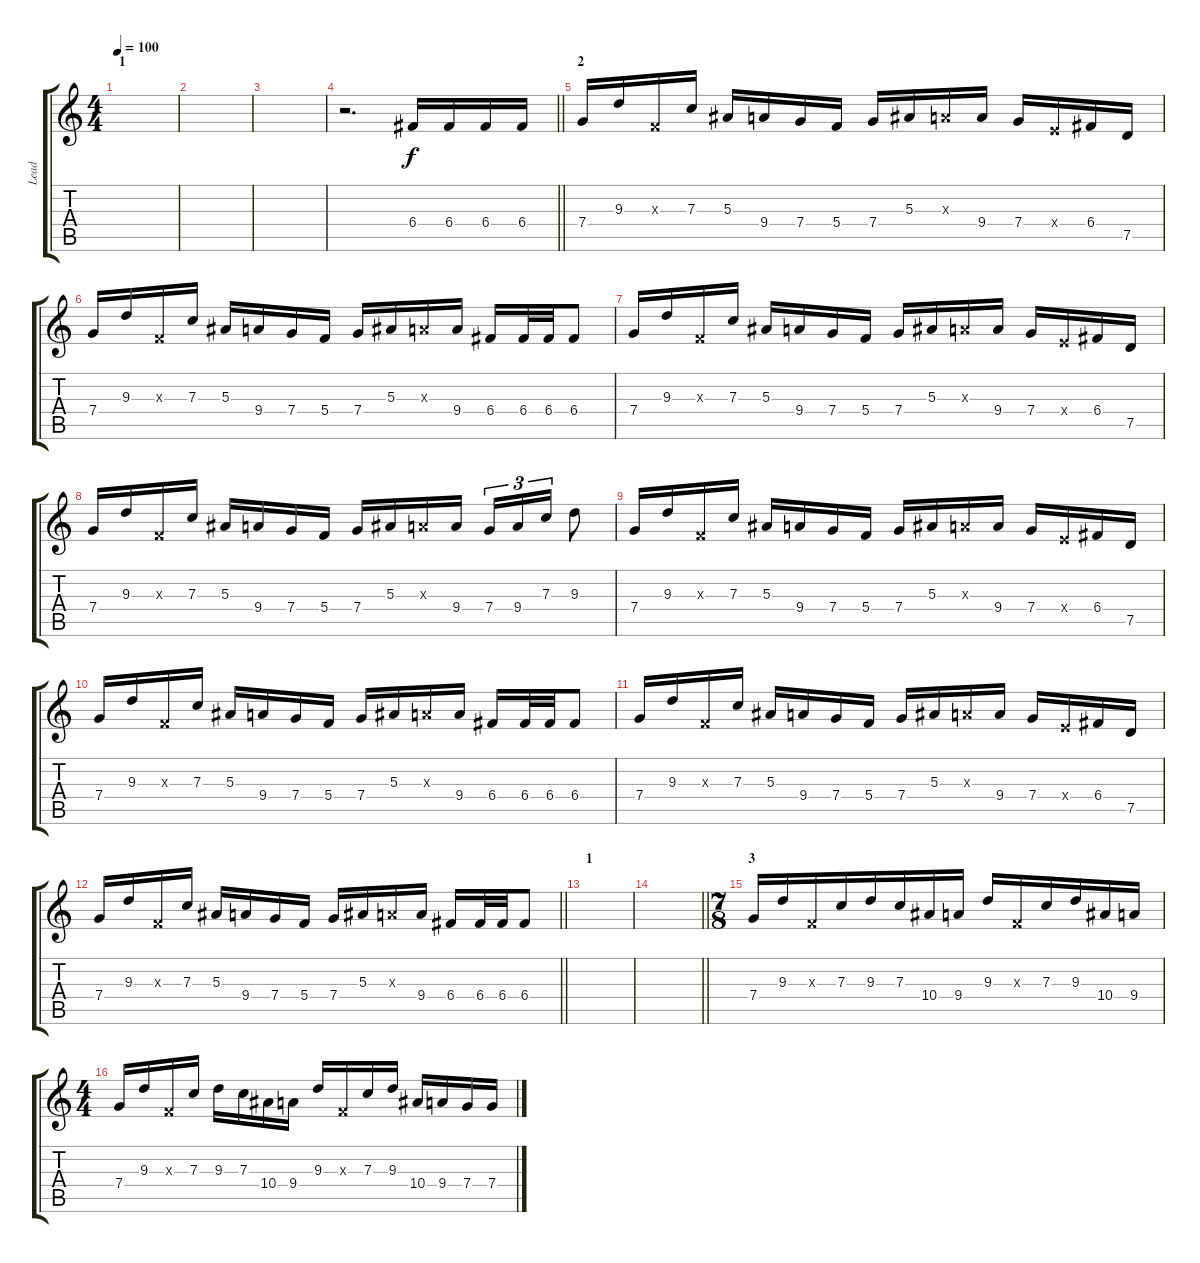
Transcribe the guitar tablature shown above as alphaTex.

\track ("Lead" "Lead") {instrument distortionguitar}
\staff {score tabs}
\tuning (D4 A3 F3 C3 G2 D2) {hide}
\ts (4 4)
\section ("" "1")
\tempo 100
\clef g2
\ks c
|
|
|
\barLineRight lightlight
r.2{d} 6.4.16 6.4.16 6.4.16 6.4.16 |
\section ("" "2")
7.4.16 9.3.16 0.3{x}.16 7.3.16 5.3.16 9.4.16 7.4.16 5.4.16 7.4.16 5.3.16 4.3{x}.16 9.4.16 7.4.16 4.4{x}.16 6.4.16 7.5.16 |
7.4.16 9.3.16 0.3{x}.16 7.3.16 5.3.16 9.4.16 7.4.16 5.4.16 7.4.16 5.3.16 4.3{x}.16 9.4.16 6.4.16 6.4.32 6.4.32 6.4.8 |
7.4.16 9.3.16 0.3{x}.16 7.3.16 5.3.16 9.4.16 7.4.16 5.4.16 7.4.16 5.3.16 4.3{x}.16 9.4.16 7.4.16 4.4{x}.16 6.4.16 7.5.16 |
7.4.16 9.3.16 0.3{x}.16 7.3.16 5.3.16 9.4.16 7.4.16 5.4.16 7.4.16 5.3.16 4.3{x}.16 9.4.16 7.4.16{tu (3 2)} 9.4.16{tu (3 2)} 7.3.16{tu (3 2)} 9.3.8 |
7.4.16 9.3.16 0.3{x}.16 7.3.16 5.3.16 9.4.16 7.4.16 5.4.16 7.4.16 5.3.16 4.3{x}.16 9.4.16 7.4.16 4.4{x}.16 6.4.16 7.5.16 |
7.4.16 9.3.16 0.3{x}.16 7.3.16 5.3.16 9.4.16 7.4.16 5.4.16 7.4.16 5.3.16 4.3{x}.16 9.4.16 6.4.16 6.4.32 6.4.32 6.4.8 |
7.4.16 9.3.16 0.3{x}.16 7.3.16 5.3.16 9.4.16 7.4.16 5.4.16 7.4.16 5.3.16 4.3{x}.16 9.4.16 7.4.16 4.4{x}.16 6.4.16 7.5.16 |
\barLineRight lightlight
7.4.16 9.3.16 0.3{x}.16 7.3.16 5.3.16 9.4.16 7.4.16 5.4.16 7.4.16 5.3.16 4.3{x}.16 9.4.16 6.4.16 6.4.32 6.4.32 6.4.8 |
\section ("" "1")
|
\barLineRight lightlight
|
\ts (7 8)
\section ("" "3")
7.4.16 9.3.16 0.3{x}.16 7.3.16 9.3.16 7.3.16 10.4.16 9.4.16 9.3.16 0.3{x}.16 7.3.16 9.3.16 10.4.16 9.4.16 |
\ts (4 4)
7.4.16 9.3.16 0.3{x}.16 7.3.16 9.3.16 7.3.16 10.4.16 9.4.16 9.3.16 0.3{x}.16 7.3.16 9.3.16 10.4.16 9.4.16 7.4.16 7.4.16
